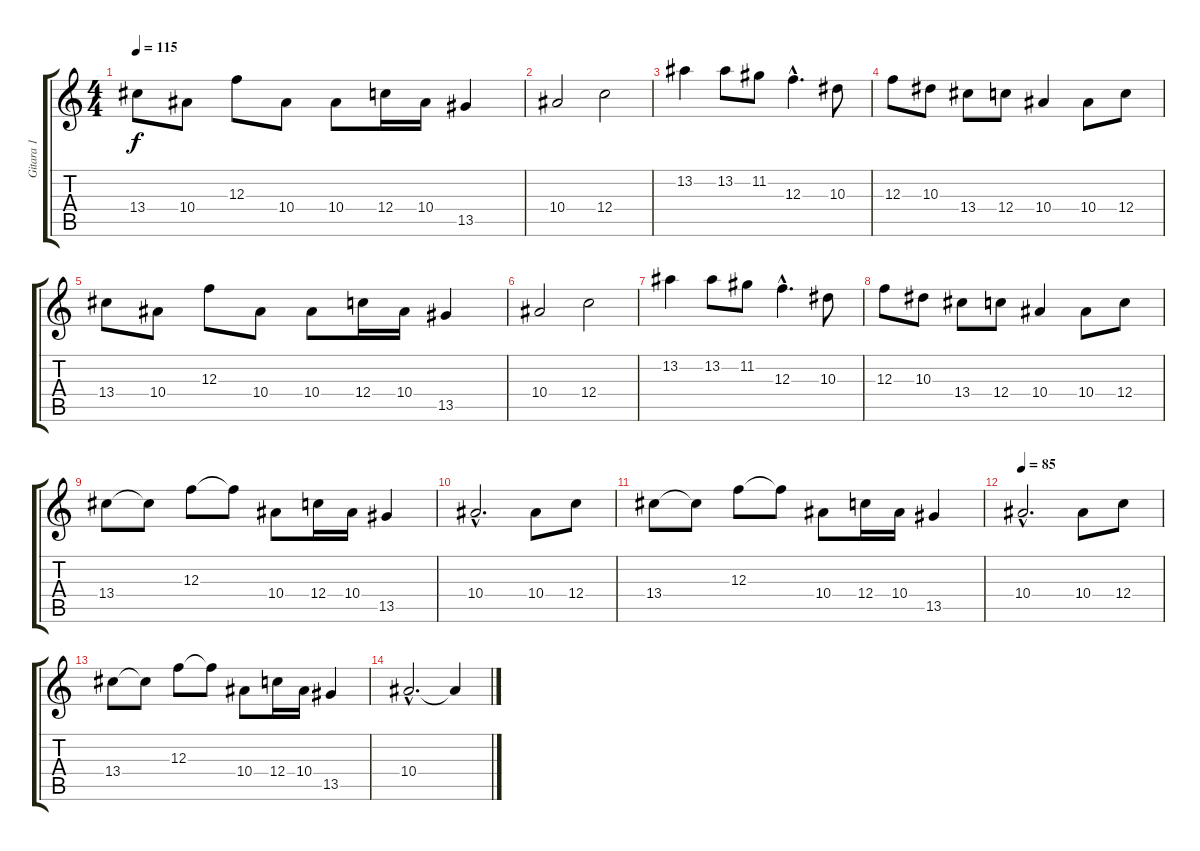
\track ("Gitara 1" "Gitara 1") {instrument distortionguitar}
\staff {score tabs}
\tuning (D4 A3 F3 C3 G2 D2) {hide}
\ts (4 4)
\tempo 115
\clef g2
\ks c
13.4.8{dy f} 10.4.8 12.3.8 10.4.8 10.4.8 12.4.16 10.4.16 13.5.4 |
10.4.2 12.4.2 |
13.2.4 13.2.8 11.2.8 12.3{hac}.4{d} 10.3.8 |
12.3.8 10.3.8 13.4.8 12.4.8 10.4.4 10.4.8 12.4.8 |
13.4.8 10.4.8 12.3.8 10.4.8 10.4.8 12.4.16 10.4.16 13.5.4 |
10.4.2 12.4.2 |
13.2.4 13.2.8 11.2.8 12.3{hac}.4{d} 10.3.8 |
12.3.8 10.3.8 13.4.8 12.4.8 10.4.4 10.4.8 12.4.8 |
13.4.8 13.4{t}.8 12.3.8 12.3{t}.8 10.4.8 12.4.16 10.4.16 13.5.4 |
10.4{hac}.2{d} 10.4.8 12.4.8 |
13.4.8 13.4{t}.8 12.3.8 12.3{t}.8 10.4.8 12.4.16 10.4.16 13.5.4 |
\tempo 85
10.4{hac}.2{d} 10.4.8 12.4.8 |
13.4.8 13.4{t}.8 12.3.8 12.3{t}.8 10.4.8 12.4.16 10.4.16 13.5.4 |
10.4{hac}.2{d} 10.4{t}.4
